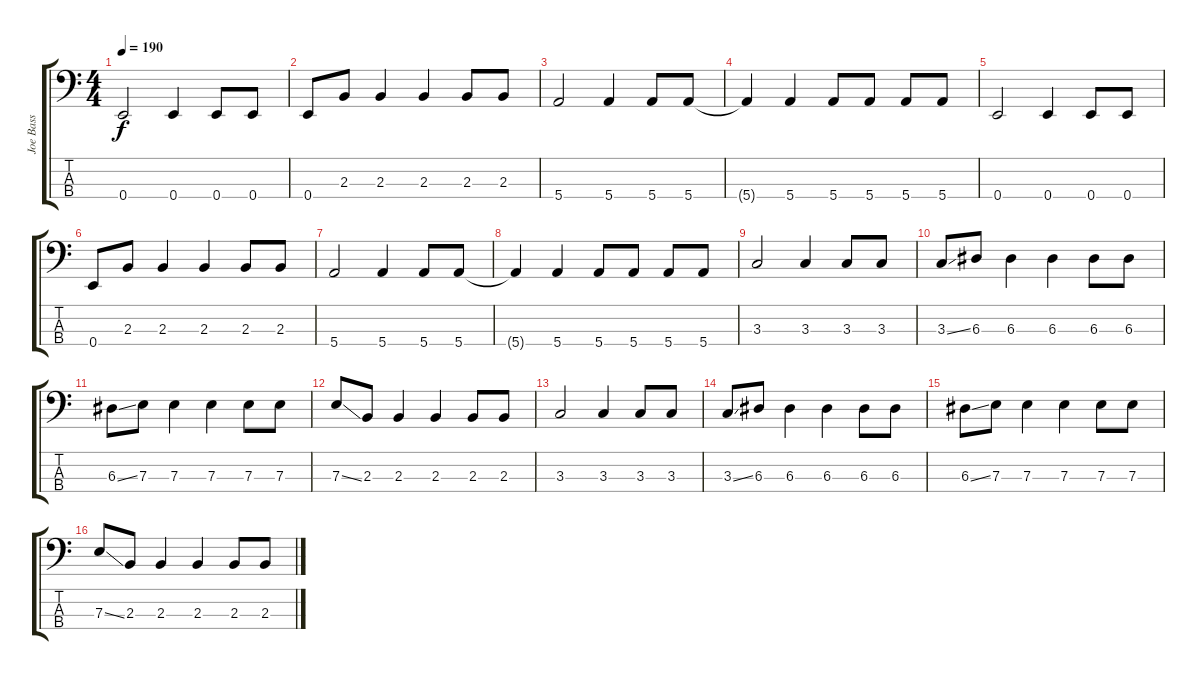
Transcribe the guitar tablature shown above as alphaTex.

\track ("Joe Bass" "Joe Bass") {instrument electricbasspick}
\staff {score tabs}
\tuning (G2 D2 A1 E1) {hide}
\ts (4 4)
\tempo 190
\clef f4
\ks c
0.4.2{dy f} 0.4.4 0.4.8 0.4.8 |
0.4.8 2.3.8 2.3.4 2.3.4 2.3.8 2.3.8 |
5.4.2 5.4.4 5.4.8 5.4.8 |
5.4{t}.4 5.4.4 5.4.8 5.4.8 5.4.8 5.4.8 |
0.4.2 0.4.4 0.4.8 0.4.8 |
0.4.8 2.3.8 2.3.4 2.3.4 2.3.8 2.3.8 |
5.4.2 5.4.4 5.4.8 5.4.8 |
5.4{t}.4 5.4.4 5.4.8 5.4.8 5.4.8 5.4.8 |
3.3.2 3.3.4 3.3.8 3.3.8 |
3.3{ss}.8 6.3.8 6.3.4 6.3.4 6.3.8 6.3.8 |
6.3{ss}.8 7.3.8 7.3.4 7.3.4 7.3.8 7.3.8 |
7.3{ss}.8 2.3.8 2.3.4 2.3.4 2.3.8 2.3.8 |
3.3.2 3.3.4 3.3.8 3.3.8 |
3.3{ss}.8 6.3.8 6.3.4 6.3.4 6.3.8 6.3.8 |
6.3{ss}.8 7.3.8 7.3.4 7.3.4 7.3.8 7.3.8 |
7.3{ss}.8 2.3.8 2.3.4 2.3.4 2.3.8 2.3.8
